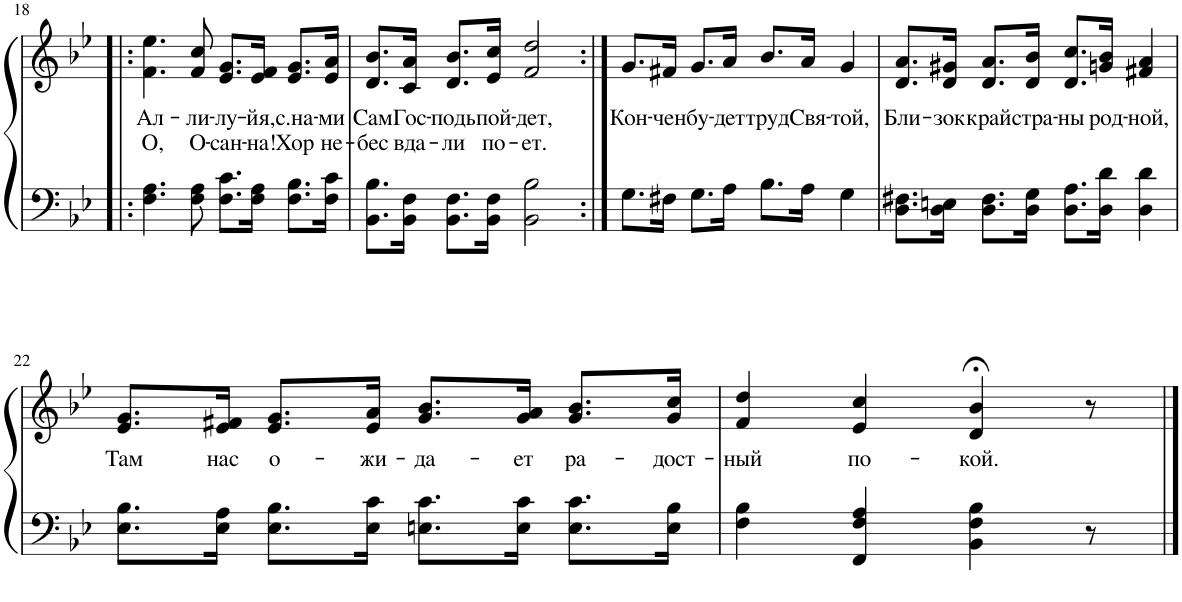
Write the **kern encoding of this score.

**kern	**kern	**text	**text
*part1	*part1	*part1	*part1
*staff2	*staff1	*staff1	*staff1
*I"Piano	*	*	*
*I'Pno.	*	*	*
!!LO:PB:g=z
*clefF4	*clefG2	*	*
*k[b-e-]	*k[b-e-]	*	*
*M4/4	*M4/4	*	*
*met(c)	*met(c)	*	*
=18!|:	=18!|:	=18!|:	=18!|:
!	!	!LO:LY:b	!LO:LY:b
4.F\ 4.A\	4.f\ 4.ee-\	Ал-	О,
!	!	!LO:LY:b	!LO:LY:b
8F\ 8A\	8f/ 8cc/	-ли-	О-
!	!	!LO:LY:b	!LO:LY:b
8.F\ 8.c\L	8.e-/ 8.g/L	-лу-	-сан-
!	!	!LO:LY:b	!LO:LY:b
16F\ 16A\Jk	16e-/ 16f/Jk	-йя,	-на!
!	!	!LO:LY:b	!LO:LY:b
8.F\ 8.B-\L	8.e-/ 8.g/L	с.на-	Хор
!	!	!LO:LY:b	!LO:LY:b
16F\ 16c\Jk	16e-/ 16a/Jk	-ми	не-
=19	=19	=19	=19
!	!	!LO:LY:b	!LO:LY:b
8.BB-\ 8.B-\L	8.d/ 8.b-/L	Сам	-бес
!	!	!LO:LY:b	!LO:LY:b
16BB-\ 16F\Jk	16c/ 16a/Jk	Гос-	вда-
!	!	!LO:LY:b	!LO:LY:b
8.BB-\ 8.F\L	8.d/ 8.b-/L	-подь	-ли
!	!	!LO:LY:b	!LO:LY:b
16BB-\ 16F\Jk	16e-/ 16cc/Jk	пой-	по-
!	!	!LO:LY:b	!LO:LY:b
2BB-\ 2B-\	2f/ 2dd/	-дет,	-ет.
=20:|!	=20:|!	=20:|!	=20:|!
!	!	!LO:LY:b	!
8.G\L	8.g/L	Кон-	.
!	!	!LO:LY:b	!
16F#X\Jk	16f#X/Jk	-чен	.
!	!	!LO:LY:b	!
8.G\L	8.g/L	бу-	.
!	!	!LO:LY:b	!
16A\Jk	16a/Jk	-дет	.
!	!	!LO:LY:b	!
8.B-\L	8.b-/L	труд	.
!	!	!LO:LY:b	!
16A\Jk	16a/Jk	Свя-	.
!	!	!LO:LY:b	!
4G\	4g/	-той,	.
=21	=21	=21	=21
!	!	!LO:LY:b	!
8.D\ 8.F#X\L	8.d/ 8.a/L	Бли-	.
!	!	!LO:LY:b	!
16D\ 16En\Jk	16d/ 16g#X/Jk	-зок	.
!	!	!LO:LY:b	!
8.D\ 8.F#\L	8.d/ 8.a/L	край	.
!	!	!LO:LY:b	!
16D\ 16G\Jk	16d/ 16b-/Jk	стра-	.
!	!	!LO:LY:b	!
8.D\ 8.A\L	8.d/ 8.cc/L	-ны	.
!	!	!LO:LY:b	!
16D\ 16d\Jk	16gn/ 16b-/Jk	род-	.
!	!	!LO:LY:b	!
4D\ 4d\	4f#X/ 4a/	-ной,	.
!!LO:LB:g=z
=22	=22	=22	=22
!	!	!LO:LY:b	!
8.E-\ 8.B-\L	8.e-/ 8.g/L	Там	.
!	!	!LO:LY:b	!
16E-\ 16A\Jk	16e-/ 16f#X/Jk	нас	.
!	!	!LO:LY:b	!
8.E-\ 8.B-\L	8.e-/ 8.g/L	о-	.
!	!	!LO:LY:b	!
16E-\ 16c\Jk	16e-/ 16a/Jk	-жи-	.
!	!	!LO:LY:b	!
8.En\ 8.c\L	8.g/ 8.b-/L	-да-	.
!	!	!LO:LY:b	!
16E\ 16c\Jk	16g/ 16a/Jk	-ет	.
!	!	!LO:LY:b	!
8.E\ 8.c\L	8.g/ 8.b-/L	ра-	.
!	!	!LO:LY:b	!
16E\ 16B-\Jk	16g/ 16cc/Jk	-дост-	.
=23	=23	=23	=23
!	!	!LO:LY:b	!
4F\ 4B-\	4f/ 4dd/	-ный	.
!	!	!LO:LY:b	!
4FF/ 4F/ 4A/	4e-/ 4cc/	по-	.
!	!	!LO:LY:b	!
4BB-\ 4F\ 4B-\	4d/;< 4b-/;<	-кой.	.
8r	8r	.	.
==	==	==	==
*-	*-	*-	*-
